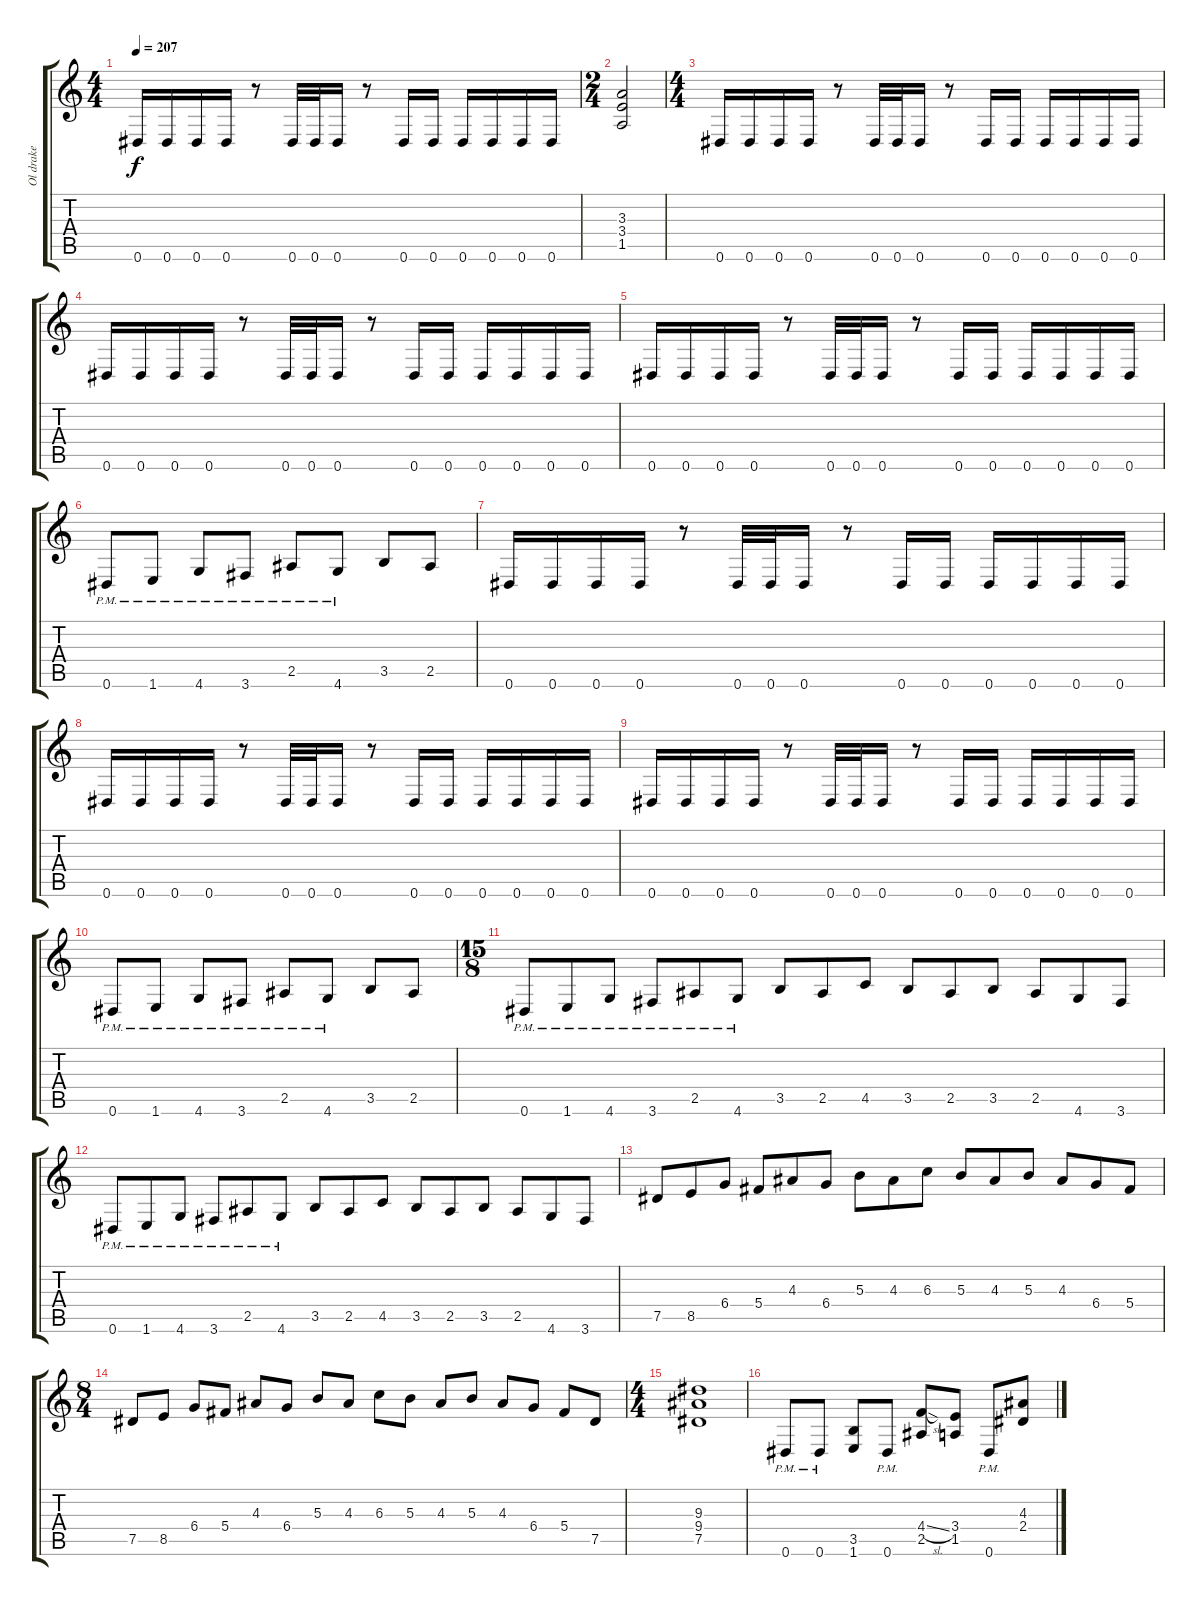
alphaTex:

\track ("Ol drake" "Ol drake") {instrument distortionguitar}
\staff {score tabs}
\tuning (Eb4 Bb3 Gb3 Db3 Ab2 Eb2) {hide}
\ts (4 4)
\tempo 207
\clef g2
\ks c
0.6.16{dy f} 0.6.16 0.6.16 0.6.16 r.8 0.6.32 0.6.32 0.6.16 r.8 0.6.16 0.6.16 0.6.16 0.6.16 0.6.16 0.6.16 |
\ts (2 4)
(3.3 3.4 1.5).2 |
\ts (4 4)
0.6.16 0.6.16 0.6.16 0.6.16 r.8 0.6.32 0.6.32 0.6.16 r.8 0.6.16 0.6.16 0.6.16 0.6.16 0.6.16 0.6.16 |
0.6.16 0.6.16 0.6.16 0.6.16 r.8 0.6.32 0.6.32 0.6.16 r.8 0.6.16 0.6.16 0.6.16 0.6.16 0.6.16 0.6.16 |
0.6.16 0.6.16 0.6.16 0.6.16 r.8 0.6.32 0.6.32 0.6.16 r.8 0.6.16 0.6.16 0.6.16 0.6.16 0.6.16 0.6.16 |
0.6{pm}.8 1.6{pm}.8 4.6{pm}.8 3.6{pm}.8 2.5{pm}.8 4.6{pm}.8 3.5.8 2.5.8 |
0.6.16 0.6.16 0.6.16 0.6.16 r.8 0.6.32 0.6.32 0.6.16 r.8 0.6.16 0.6.16 0.6.16 0.6.16 0.6.16 0.6.16 |
0.6.16 0.6.16 0.6.16 0.6.16 r.8 0.6.32 0.6.32 0.6.16 r.8 0.6.16 0.6.16 0.6.16 0.6.16 0.6.16 0.6.16 |
0.6.16 0.6.16 0.6.16 0.6.16 r.8 0.6.32 0.6.32 0.6.16 r.8 0.6.16 0.6.16 0.6.16 0.6.16 0.6.16 0.6.16 |
0.6{pm}.8 1.6{pm}.8 4.6{pm}.8 3.6{pm}.8 2.5{pm}.8 4.6{pm}.8 3.5.8 2.5.8 |
\ts (15 8)
0.6{pm}.8 1.6{pm}.8 4.6{pm}.8 3.6{pm}.8 2.5{pm}.8 4.6{pm}.8 3.5.8 2.5.8 4.5.8 3.5.8 2.5.8 3.5.8 2.5.8 4.6.8 3.6.8 |
0.6{pm}.8 1.6{pm}.8 4.6{pm}.8 3.6{pm}.8 2.5{pm}.8 4.6{pm}.8 3.5.8 2.5.8 4.5.8 3.5.8 2.5.8 3.5.8 2.5.8 4.6.8 3.6.8 |
7.5.8 8.5.8 6.4.8 5.4.8 4.3.8 6.4.8 5.3.8 4.3.8 6.3.8 5.3.8 4.3.8 5.3.8 4.3.8 6.4.8 5.4.8 |
\ts (8 4)
7.5.8 8.5.8 6.4.8 5.4.8 4.3.8 6.4.8 5.3.8 4.3.8 6.3.8 5.3.8 4.3.8 5.3.8 4.3.8 6.4.8 5.4.8 7.5.8 |
\ts (4 4)
(9.3 9.4 7.5).1 |
0.6{pm}.8 0.6{pm}.8 (3.5 1.6).8 0.6{pm}.8 (4.4{sl} 2.5).8 (3.4 1.5).8 0.6{pm}.8 (4.3 2.4).8
